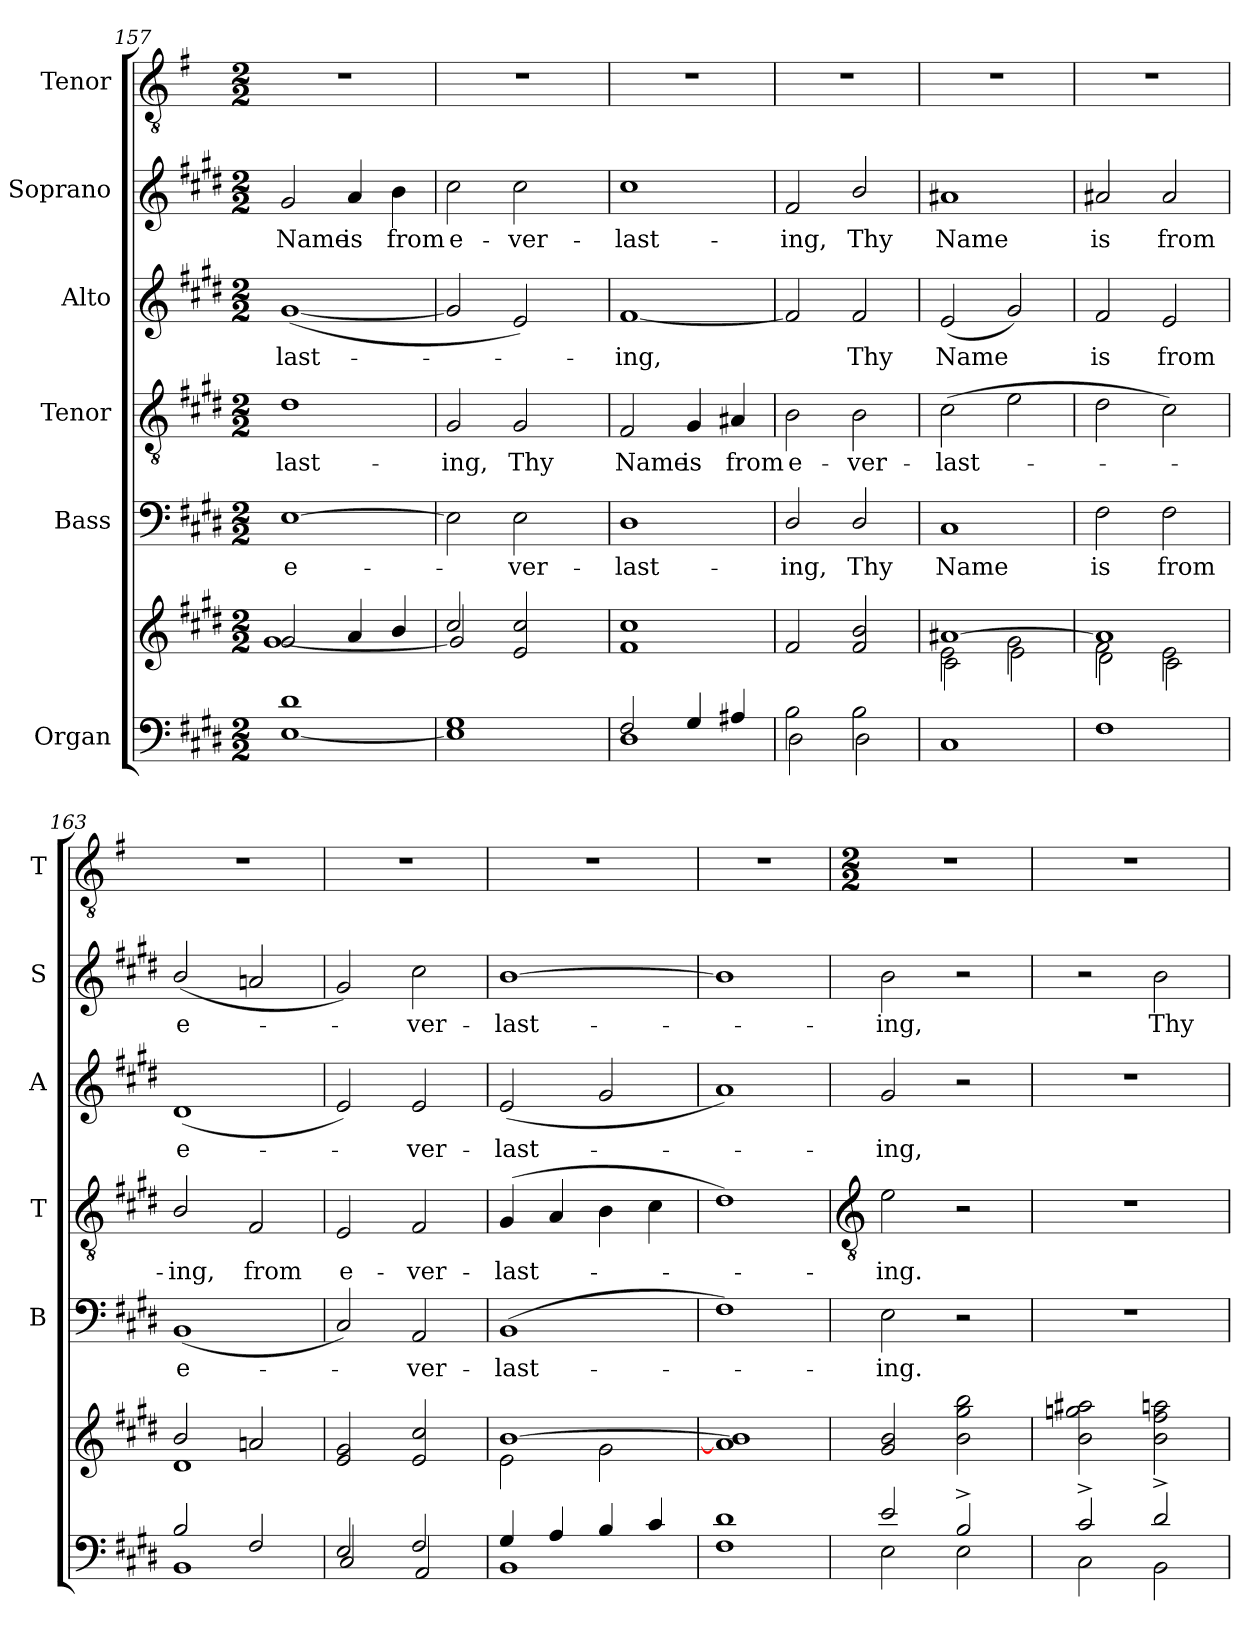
**kern	**kern	**kern	**text	**kern	**text	**kern	**text	**kern	**text	**kern
*part6	*part6	*part5	*part5	*part4	*part4	*part3	*part3	*part2	*part2	*part1
*staff7	*staff6	*staff5	*staff5	*staff4	*staff4	*staff3	*staff3	*staff2	*staff2	*staff1
*I"Organ	*	*I"Bass	*	*I"Tenor	*	*I"Alto	*	*I"Soprano	*	*I"Tenor
*	*	*I'B	*	*I'T	*	*I'A	*	*I'S	*	*I'T
!!LO:LB:g=z
*clefF4	*clefG2	*clefF4	*	*clefGv2	*	*clefG2	*	*clefG2	*	*clefGv2
*k[f#c#g#d#]	*k[f#c#g#d#]	*k[f#c#g#d#]	*	*k[f#c#g#d#]	*	*k[f#c#g#d#]	*	*k[f#c#g#d#]	*	*k[f#]
*E:	*E:	*E:	*	*E:	*	*E:	*	*E:	*	*G:
*M2/2	*M2/2	*M2/2	*	*M2/2	*	*M2/2	*	*M2/2	*	*M2/2
=157	=157	=157	=157	=157	=157	=157	=157	=157	=157	=157
*^	*^	*	*	*	*	*	*	*	*	*
!	!	!	!	!	!LO:LY:b	!	!LO:LY:b	!	!LO:LY:b	!	!LO:LY:b	!
1d#/	[1E\	2g#/	[1g#\	[1E	e-	1d#	-last-	(<[1g#	-last-	2g#	Name	1r
!	!	!	!	!	!	!	!	!	!	!	!LO:LY:b	!
.	.	4a/	.	.	.	.	.	.	.	4a	is	.
!	!	!	!	!	!	!	!	!	!	!	!LO:LY:b	!
.	.	4b/	.	.	.	.	.	.	.	4b	from	.
=158	=158	=158	=158	=158	=158	=158	=158	=158	=158	=158	=158	=158
!	!	!	!	!	!	!	!LO:LY:b	!	!	!	!LO:LY:b	!
1G#/	1E\]	2cc#/	2g#/]	2E]	.	2G#	-ing,	2g#]	.	2cc#	e-	1r
!	!	!	!	!	!LO:LY:b	!	!LO:LY:b	!	!	!	!LO:LY:b	!
.	.	2e/ 2cc#/	2ryy	2E	ver-	2G#	Thy	2e)	.	2cc#	-ver-	.
=159	=159	=159	=159	=159	=159	=159	=159	=159	=159	=159	=159	=159
!	!	!	!	!	!LO:LY:b	!	!LO:LY:b	!	!LO:LY:b	!	!LO:LY:b	!
2F#/	1D#\	1f#/ 1cc#/	1ryy	1D#	-last-	2F#	Name	[1f#	ing,	1cc#	-last-	1r
!	!	!	!	!	!	!	!LO:LY:b	!	!	!	!	!
4G#/	.	.	.	.	.	4G#	is	.	.	.	.	.
!	!	!	!	!	!	!	!LO:LY:b	!	!	!	!	!
4A#X/	.	.	.	.	.	4A#X	from	.	.	.	.	.
=160	=160	=160	=160	=160	=160	=160	=160	=160	=160	=160	=160	=160
!	!	!	!	!	!LO:LY:b	!	!LO:LY:b	!	!	!	!LO:LY:b	!
2B\	2D#\	2f#/	1ryy	2D#/	-ing,	2B	e-	2f#]	.	2f#	-ing,	1r
!	!	!	!	!	!LO:LY:b	!	!LO:LY:b	!	!LO:LY:b	!	!LO:LY:b	!
2B\	2D#\	2f#/ 2b/	.	2D#/	Thy	2B	-ver-	2f#	Thy	2b/	Thy	.
=161	=161	=161	=161	=161	=161	=161	=161	=161	=161	=161	=161	=161
*	*	*	*^	*	*	*	*	*	*	*	*	*
!	!	!	!	!	!	!LO:LY:b	!	!LO:LY:b	!	!LO:LY:b	!	!LO:LY:b	!
*v	*v	*	*	*	*	*	*	*	*	*	*	*	*
1C#\	[1a#X/	2e\	2c#\	1C#	Name	(>2c#	-last-	(<2e	Name	1a#X	Name	1r
.	.	2g#\	2e\	.	.	2e	.	2g#)	.	.	.	.
=162	=162	=162	=162	=162	=162	=162	=162	=162	=162	=162	=162	=162
!	!	!	!	!	!LO:LY:b	!	!	!	!LO:LY:b	!	!LO:LY:b	!
1F#\	1a#/]	2f#\	2d#\	2F#	is	2d#	.	2f#	is	2a#X	is	1r
!	!	!	!	!	!LO:LY:b	!	!	!	!LO:LY:b	!	!LO:LY:b	!
.	.	2e\	2c#\	2F#	from	2c#)	.	2e	from	2a#	from	.
=163	=163	=163	=163	=163	=163	=163	=163	=163	=163	=163	=163	=163
*^	*	*	*	*	*	*	*	*	*	*	*	*
!	!	!	!	!	!	!LO:LY:b	!	!LO:LY:b	!	!LO:LY:b	!	!LO:LY:b	!
*	*	*	*v	*v	*	*	*	*	*	*	*	*	*
2B/	1BB\	2b/	1d#\	(<1BB	e-	2B/	ing,	(<1d#	e-	(<2b/	e-	1r
!	!	!	!	!	!	!	!LO:LY:b	!	!	!	!	!
2F#/	.	2an/	.	.	.	2F#	from	.	.	2an	.	.
=164	=164	=164	=164	=164	=164	=164	=164	=164	=164	=164	=164	=164
!	!	!	!	!	!	!	!LO:LY:b	!	!	!	!	!
2E/	2C#/	2e/ 2g#/	1ryy	2C#)	.	2E	e-	2e)	.	2g#)	.	1r
!	!	!	!	!	!LO:LY:b	!	!LO:LY:b	!	!LO:LY:b	!	!LO:LY:b	!
2F#/	2AA/	2e/ 2cc#/	.	2AA	ver-	2F#	-ver-	2e	ver-	2cc#	ver-	.
=165	=165	=165	=165	=165	=165	=165	=165	=165	=165	=165	=165	=165
!	!	!	!	!	!LO:LY:b	!	!LO:LY:b	!	!LO:LY:b	!	!LO:LY:b	!
4G#/	1BB\	[1b/	2e\	(<1BB	-last-	(<4G#	-last-	(<2e	-last-	[1b	-last-	1r
4A/	.	.	.	.	.	4A	.	.	.	.	.	.
4B/	.	.	2g#\	.	.	4B	.	2g#	.	.	.	.
4c#/	.	.	.	.	.	4c#	.	.	.	.	.	.
=166	=166	=166	=166	=166	=166	=166	=166	=166	=166	=166	=166	=166
1d#/	1F#\	1a/] 1b/]	1ryy	1F#)	.	1d#)	.	1a)	.	1b]	.	1r
!!LO:LB:g=z
=167	=167	=167	=167	=167	=167	=167	=167	=167	=167	=167	=167	=167
*	*	*	*	*	*	*clefGv2	*	*	*	*	*	*
*	*	*	*	*	*	*	*	*	*	*	*	*M2/2
!	!	!	!	!	!LO:LY:b	!	!LO:LY:b	!	!LO:LY:b	!	!LO:LY:b	!
2e/	2E\	2g#/ 2b/	2ryy	2E	ing.	2e	ing.	2g#	ing,	2b	ing,	1r
2B^/	2E\	2ryy	2b\ 2gg#\ 2bb\	2r	.	2r	.	2r	.	2r	.	.
=168	=168	=168	=168	=168	=168	=168	=168	=168	=168	=168	=168	=168
2c#^/	2C#\	1ryy	2b\ 2ggn\ 2aa#X\	1r	.	1r	.	1r	.	2r	.	1r
!	!	!	!	!	!	!	!	!	!	!	!LO:LY:b	!
2d#^/	2BB\	.	2b\ 2ff#\ 2aan\	.	.	.	.	.	.	2b	Thy	.
*v	*v	*	*	*	*	*	*	*	*	*	*	*
*	*v	*v	*	*	*	*	*	*	*	*	*
=	=	=	=	=	=	=	=	=	=	=
*-	*-	*-	*-	*-	*-	*-	*-	*-	*-	*-
